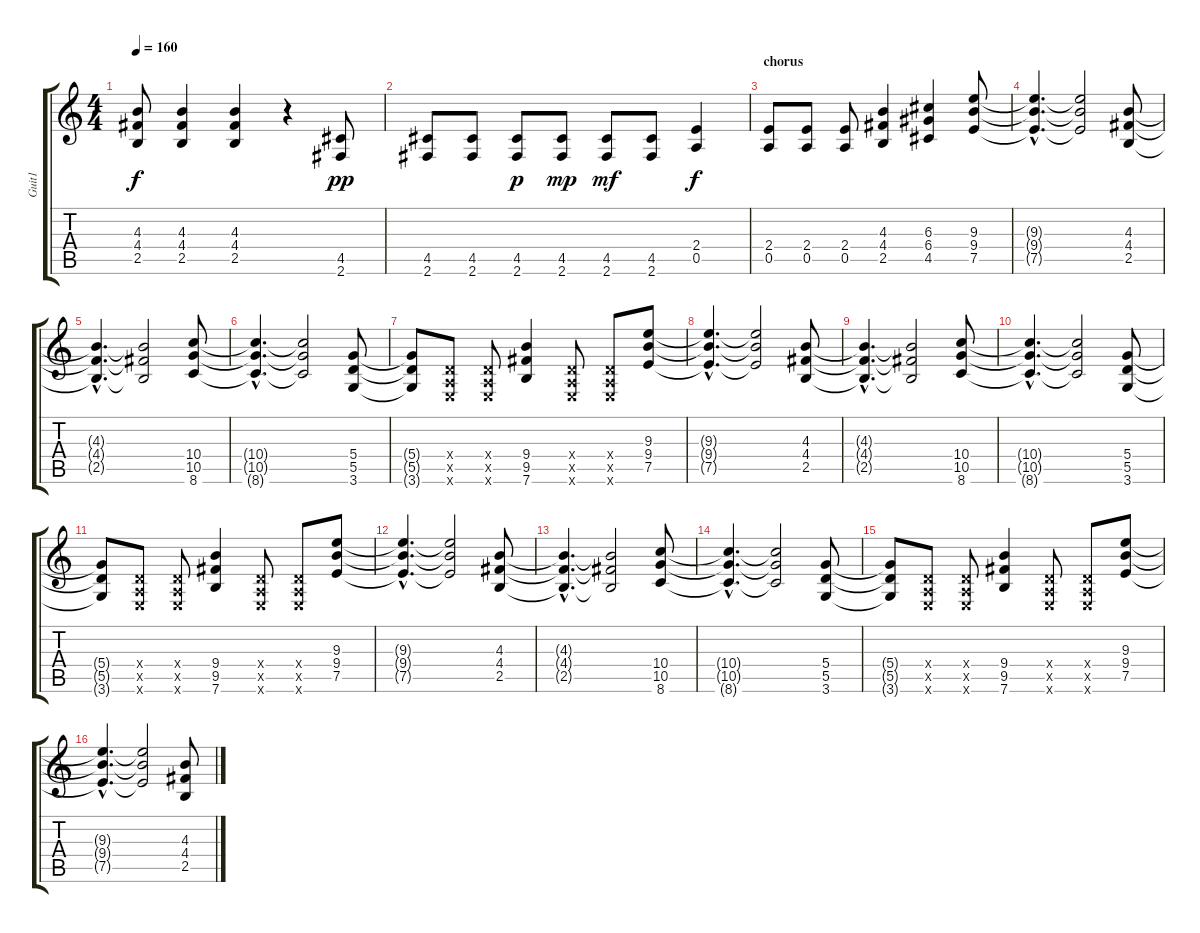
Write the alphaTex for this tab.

\track ("Guit1" "Guit1") {instrument overdrivenguitar}
\staff {score tabs}
\tuning (E4 B3 G3 D3 A2 E2) {hide}
\ts (4 4)
\tempo 160
\clef g2
\ks c
(4.3 4.4 2.5).8{dy f} (4.3 4.4 2.5).4 (4.3 4.4 2.5).4 r.4 (4.5 2.6).8{dy pp} |
(4.5 2.6).8 (4.5 2.6).8 (4.5 2.6).8{dy p} (4.5 2.6).8{dy mp} (4.5 2.6).8{dy mf} (4.5 2.6).8 (2.4 0.5).4{dy f} |
\section ("" "chorus")
(2.4 0.5).8 (2.4 0.5).8 (2.4 0.5).8 (4.3 4.4 2.5).4 (6.3 6.4 4.5).4 (9.3 9.4 7.5).8 |
(9.3{hac t} 9.4{hac t} 7.5{hac t}).4{d} (9.3{t} 9.4{t} 7.5{t}).2 (4.3 4.4 2.5).8 |
(4.3{hac t} 4.4{hac t} 2.5{hac t}).4{d} (4.3{t} 4.4{t} 2.5{t}).2 (10.4 10.5 8.6).8 |
(10.4{hac t} 10.5{hac t} 8.6{hac t}).4{d} (10.4{t} 10.5{t} 8.6{t}).2 (5.4 5.5 3.6).8 |
(5.4{t} 5.5{t} 3.6{t}).8 (0.4{x} 0.5{x} 0.6{x}).8 (0.4{x} 0.5{x} 0.6{x}).8 (9.4 9.5 7.6).4 (0.4{x} 0.5{x} 0.6{x}).8 (0.4{x} 0.5{x} 0.6{x}).8 (9.3 9.4 7.5).8 |
(9.3{hac t} 9.4{hac t} 7.5{hac t}).4{d} (9.3{t} 9.4{t} 7.5{t}).2 (4.3 4.4 2.5).8 |
(4.3{hac t} 4.4{hac t} 2.5{hac t}).4{d} (4.3{t} 4.4{t} 2.5{t}).2 (10.4 10.5 8.6).8 |
(10.4{hac t} 10.5{hac t} 8.6{hac t}).4{d} (10.4{t} 10.5{t} 8.6{t}).2 (5.4 5.5 3.6).8 |
(5.4{t} 5.5{t} 3.6{t}).8 (0.4{x} 0.5{x} 0.6{x}).8 (0.4{x} 0.5{x} 0.6{x}).8 (9.4 9.5 7.6).4 (0.4{x} 0.5{x} 0.6{x}).8 (0.4{x} 0.5{x} 0.6{x}).8 (9.3 9.4 7.5).8 |
(9.3{hac t} 9.4{hac t} 7.5{hac t}).4{d} (9.3{t} 9.4{t} 7.5{t}).2 (4.3 4.4 2.5).8 |
(4.3{hac t} 4.4{hac t} 2.5{hac t}).4{d} (4.3{t} 4.4{t} 2.5{t}).2 (10.4 10.5 8.6).8 |
(10.4{hac t} 10.5{hac t} 8.6{hac t}).4{d} (10.4{t} 10.5{t} 8.6{t}).2 (5.4 5.5 3.6).8 |
(5.4{t} 5.5{t} 3.6{t}).8 (0.4{x} 0.5{x} 0.6{x}).8 (0.4{x} 0.5{x} 0.6{x}).8 (9.4 9.5 7.6).4 (0.4{x} 0.5{x} 0.6{x}).8 (0.4{x} 0.5{x} 0.6{x}).8 (9.3 9.4 7.5).8 |
(9.3{hac t} 9.4{hac t} 7.5{hac t}).4{d} (9.3{t} 9.4{t} 7.5{t}).2 (4.3 4.4 2.5).8
